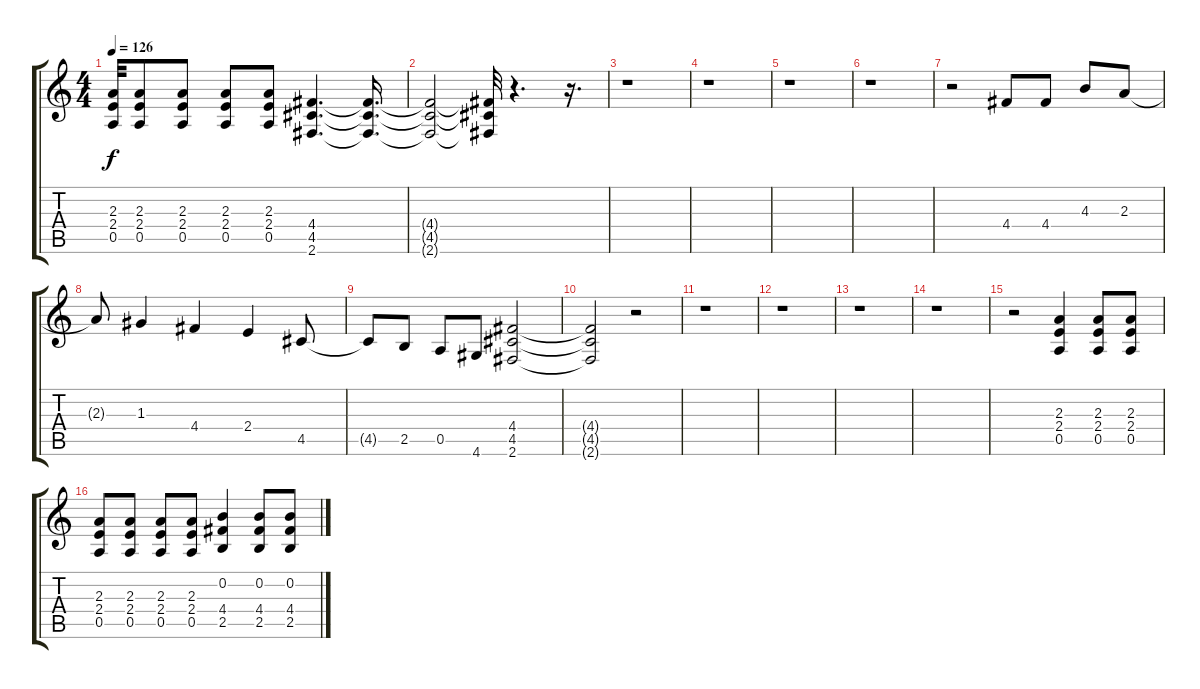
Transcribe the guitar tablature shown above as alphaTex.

\track "" {instrument overdrivenguitar}
\staff {score tabs}
\tuning (E4 B3 G3 D3 A2 E2) {hide}
\ts (4 4)
\tempo 126
\clef g2
\ks c
(2.3{t} 2.4{t} 0.5{t}).32{dy f} (2.3 2.4 0.5).8 (2.3 2.4 0.5).8 (2.3 2.4 0.5).8 (2.3 2.4 0.5).8 (4.4 4.5 2.6).4{d} (4.4{t} 4.5{t} 2.6{t}).16{d} |
(4.4{t} 4.5{t} 2.6{t}).2 (4.4{t} 4.5{t} 2.6{t}).32 r.4{d} r.16{d} |
r.1 |
r.1 |
r.1 |
r.1 |
r.2 4.4.8 4.4.8 4.3.8 2.3.8 |
2.3{t}.8 1.3.4 4.4.4 2.4.4 4.5.8 |
4.5{t}.8 2.5.8 0.5.8 4.6.8 (4.4 4.5 2.6).2 |
(4.4{t} 4.5{t} 2.6{t}).2 r.2 |
r.1 |
r.1 |
r.1 |
r.1 |
r.2 (2.3 2.4 0.5).4 (2.3 2.4 0.5).8 (2.3 2.4 0.5).8 |
(2.3 2.4 0.5).8 (2.3 2.4 0.5).8 (2.3 2.4 0.5).8 (2.3 2.4 0.5).8 (0.2 4.4 2.5).4 (0.2 4.4 2.5).8 (0.2 4.4 2.5).8
